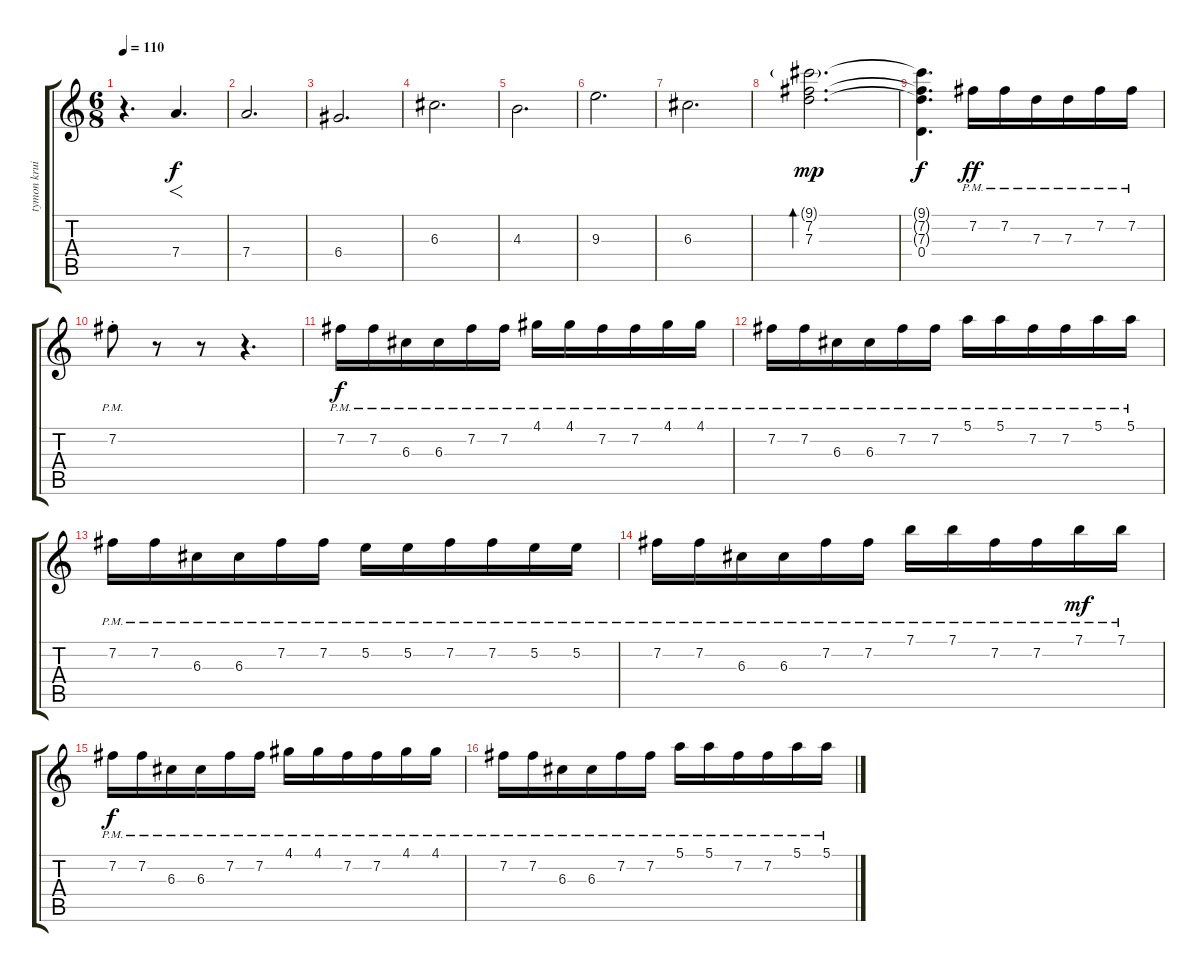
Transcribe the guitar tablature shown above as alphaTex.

\track ("tymon kruidenier" "tymon krui") {instrument distortionguitar}
\staff {score tabs}
\tuning (E4 B3 G3 D3 A2 E2) {hide}
\ts (6 8)
\tempo 110
\clef g2
\ks c
r.4{d dy f} 7.4.4{f d} |
7.4.2{d} |
6.4.2{d} |
6.3.2{d} |
4.3.2{d} |
9.3.2{d} |
6.3.2{d} |
(9.1{g} 7.2 7.3).2{d bd 120 dy mp volume 11 instrument distortionguitar} |
(9.1{t} 7.2{t} 7.3{t} 0.4).4{d dy f} 7.2{pm}.16{dy ff} 7.2{pm}.16 7.3{pm}.16 7.3{pm}.16 7.2{pm}.16 7.2{pm}.16 |
7.2{pm st}.8 r.8 r.8 r.4{d} |
7.2{pm}.16{dy f volume 12 instrument overdrivenguitar} 7.2{pm}.16 6.3{pm}.16 6.3{pm}.16 7.2{pm}.16 7.2{pm}.16 4.1{pm}.16 4.1{pm}.16 7.2{pm}.16 7.2{pm}.16 4.1{pm}.16 4.1{pm}.16 |
7.2{pm}.16 7.2{pm}.16 6.3{pm}.16 6.3{pm}.16 7.2{pm}.16 7.2{pm}.16 5.1{pm}.16 5.1{pm}.16 7.2{pm}.16 7.2{pm}.16 5.1{pm}.16 5.1{pm}.16 |
7.2{pm}.16 7.2{pm}.16 6.3{pm}.16 6.3{pm}.16 7.2{pm}.16 7.2{pm}.16 5.2{pm}.16 5.2{pm}.16 7.2{pm}.16 7.2{pm}.16 5.2{pm}.16 5.2{pm}.16 |
7.2{pm}.16 7.2{pm}.16 6.3{pm}.16 6.3{pm}.16 7.2{pm}.16 7.2{pm}.16 7.1{pm}.16 7.1{pm}.16 7.2{pm}.16 7.2{pm}.16 7.1{pm}.16{dy mf} 7.1{pm}.16 |
7.2{pm}.16{dy f} 7.2{pm}.16 6.3{pm}.16 6.3{pm}.16 7.2{pm}.16 7.2{pm}.16 4.1{pm}.16 4.1{pm}.16 7.2{pm}.16 7.2{pm}.16 4.1{pm}.16 4.1{pm}.16 |
7.2{pm}.16 7.2{pm}.16 6.3{pm}.16 6.3{pm}.16 7.2{pm}.16 7.2{pm}.16 5.1{pm}.16 5.1{pm}.16 7.2{pm}.16 7.2{pm}.16 5.1{pm}.16 5.1{pm}.16
